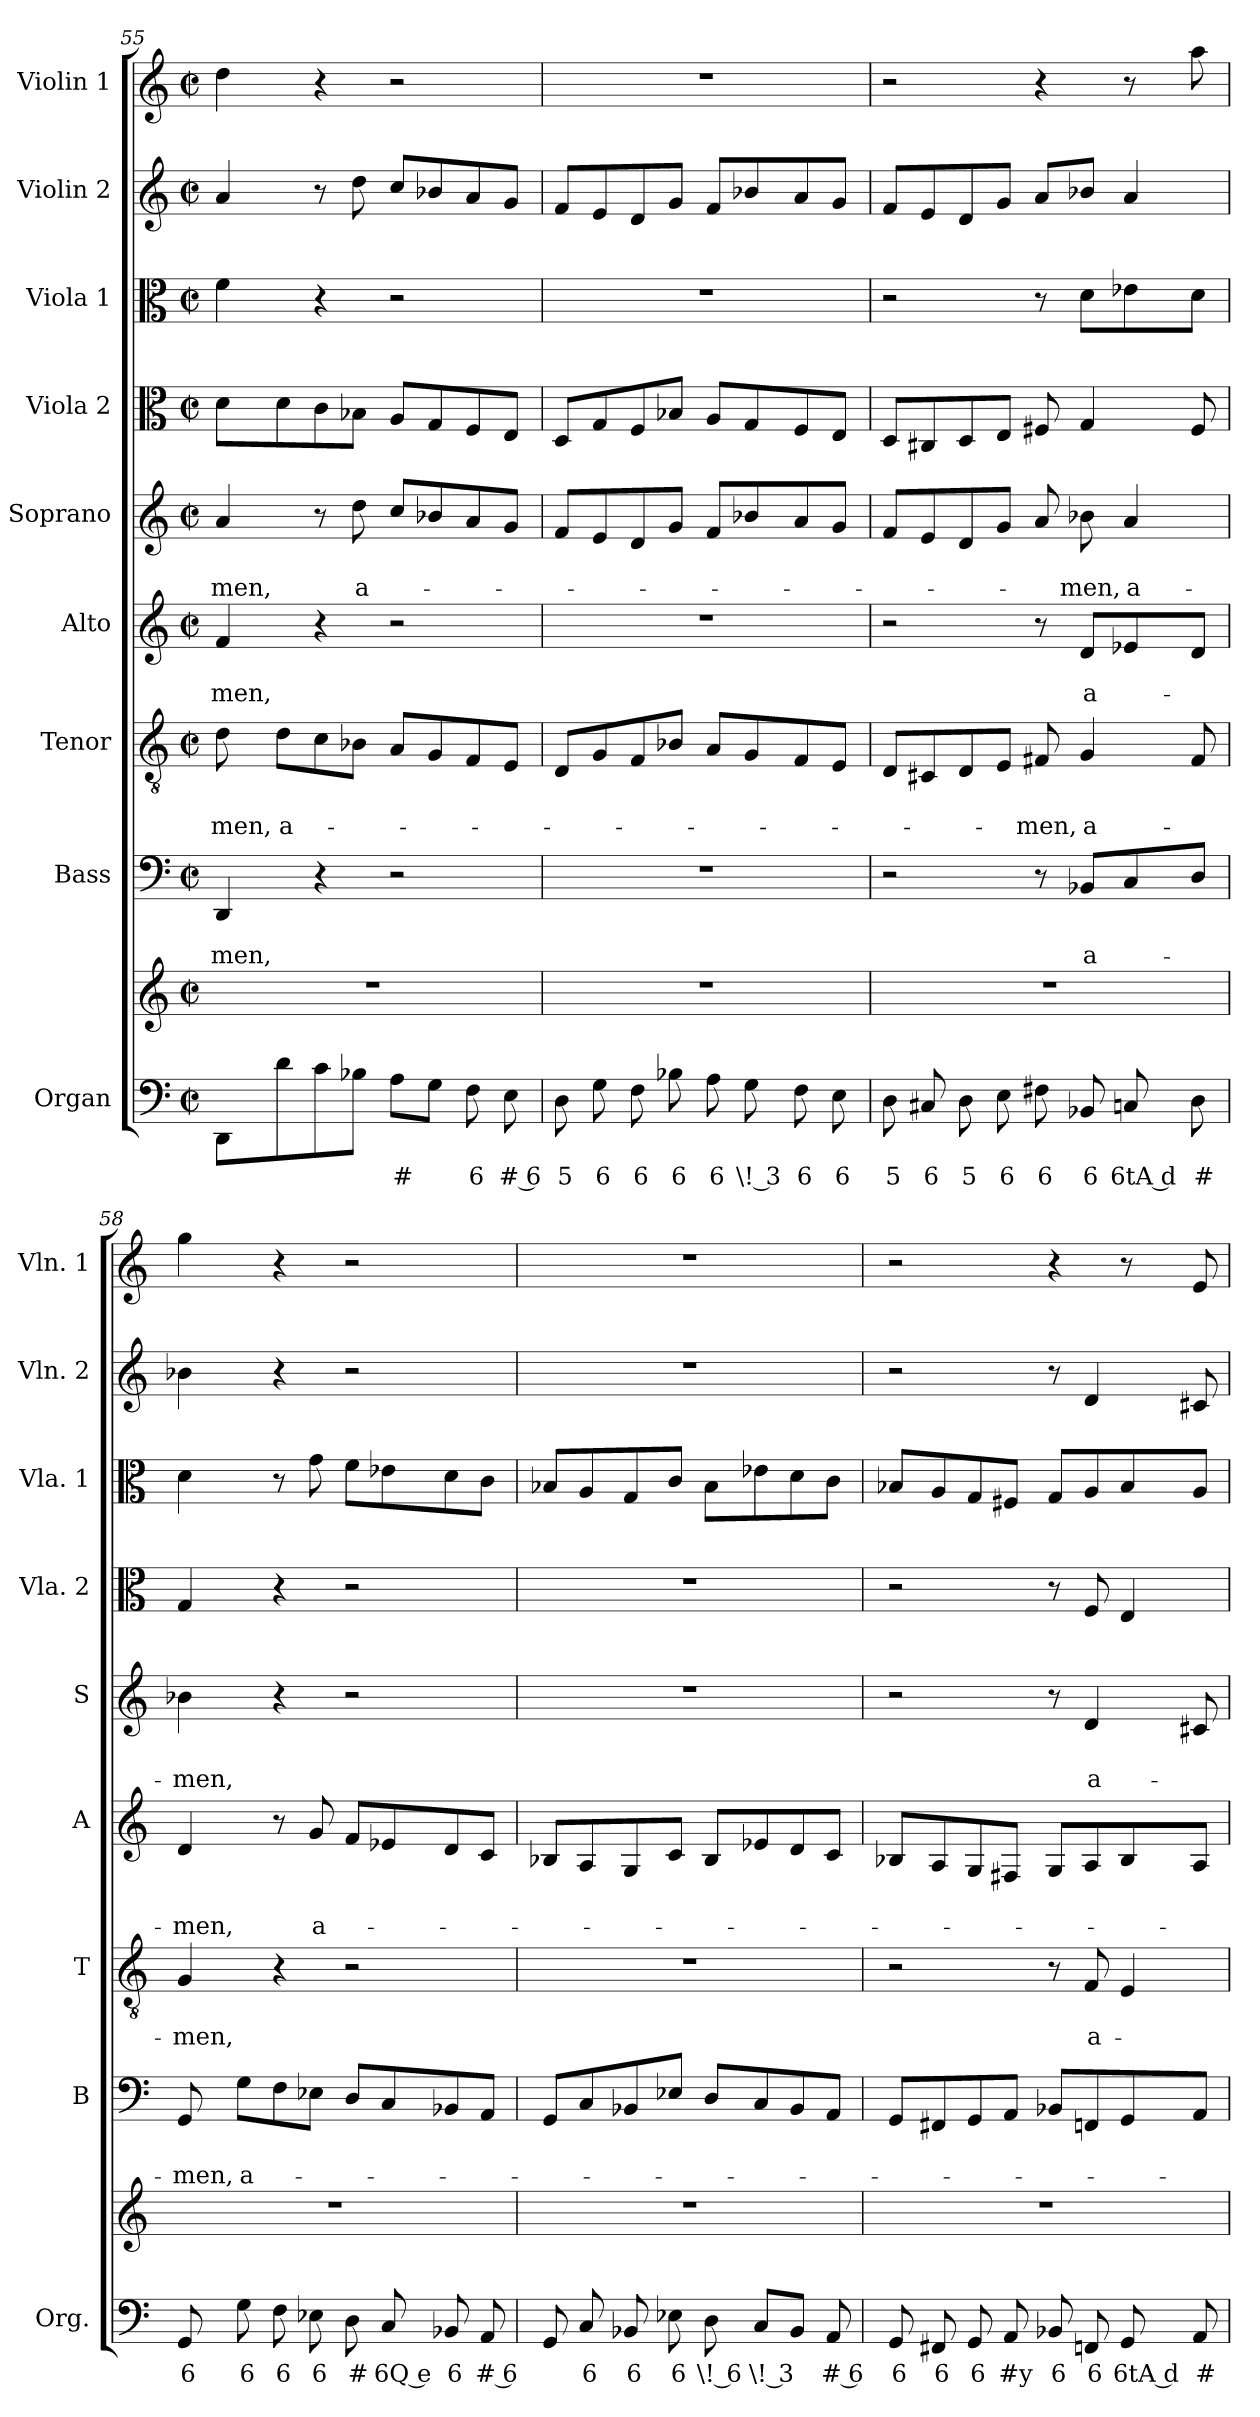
**kern	**text	**kern	**kern	**text	**text	**kern	**text	**text	**kern	**text	**text	**kern	**text	**text	**kern	**kern	**kern	**kern
*part9	*part9	*part9	*part8	*part8	*part8	*part7	*part7	*part7	*part6	*part6	*part6	*part5	*part5	*part5	*part4	*part3	*part2	*part1
*staff10	*staff10	*staff9	*staff8	*staff8	*staff8	*staff7	*staff7	*staff7	*staff6	*staff6	*staff6	*staff5	*staff5	*staff5	*staff4	*staff3	*staff2	*staff1
*I"Organ	*	*	*I"Bass	*	*	*I"Tenor	*	*	*I"Alto	*	*	*I"Soprano	*	*	*I"Viola 2	*I"Viola 1	*I"Violin 2	*I"Violin 1
*I'Org.	*	*	*I'B	*	*	*I'T	*	*	*I'A	*	*	*I'S	*	*	*I'Vla. 2	*I'Vla. 1	*I'Vln. 2	*I'Vln. 1
*clefF4	*	*clefG2	*clefF4	*	*	*clefGv2	*	*	*clefG2	*	*	*clefG2	*	*	*clefC3	*clefC3	*clefG2	*clefG2
*k[]	*	*k[]	*k[]	*	*	*k[]	*	*	*k[]	*	*	*k[]	*	*	*k[]	*k[]	*k[]	*k[]
*C:	*	*C:	*C:	*	*	*C:	*	*	*C:	*	*	*C:	*	*	*C:	*C:	*C:	*C:
*M2/2	*	*M2/2	*M2/2	*	*	*M2/2	*	*	*M2/2	*	*	*M2/2	*	*	*M2/2	*M2/2	*M2/2	*M2/2
*met(c|)	*	*met(c|)	*met(c|)	*	*	*met(c|)	*	*	*met(c|)	*	*	*met(c|)	*	*	*met(c|)	*met(c|)	*met(c|)	*met(c|)
=55	=55	=55	=55	=55	=55	=55	=55	=55	=55	=55	=55	=55	=55	=55	=55	=55	=55	=55
!	!	!	!	!	!LO:LY:b	!	!	!LO:LY:b	!	!	!LO:LY:b	!	!	!LO:LY:b	!	!	!	!
8DD\L	.	1r	4DD/	.	-men,	8d\	.	-men,	4f/	.	-men,	4a/	.	-men,	8d\L	4f\	4a/	4dd\
!	!	!	!	!	!	!	!	!LO:LY:b	!	!	!	!	!	!	!	!	!	!
8d\	.	.	.	.	.	8d\L	.	a-	.	.	.	.	.	.	8d\	.	.	.
8c\	.	.	4r	.	.	8c\	.	.	4r	.	.	8r	.	.	8c\	4r	8r	4r
!	!	!	!	!	!	!	!	!	!	!	!	!	!	!LO:LY:b	!	!	!	!
8B-X\J	.	.	.	.	.	8B-X\J	.	.	.	.	.	8dd\	.	a-	8B-X\J	.	8dd\	.
!	!LO:LY:b	!	!	!	!	!	!	!	!	!	!	!	!	!	!	!	!	!
8A\L	#	.	2r	.	.	8A/L	.	.	2r	.	.	8cc/L	.	.	8A/L	2r	8cc/L	2r
8G\J	.	.	.	.	.	8G/	.	.	.	.	.	8b-X/	.	.	8G/	.	8b-X/	.
!	!LO:LY:b	!	!	!	!	!	!	!	!	!	!	!	!	!	!	!	!	!
8F\	6	.	.	.	.	8F/	.	.	.	.	.	8a/	.	.	8F/	.	8a/	.
!	!LO:LY:b	!	!	!	!	!	!	!	!	!	!	!	!	!	!	!	!	!
8E\	# 6	.	.	.	.	8E/J	.	.	.	.	.	8g/J	.	.	8E/J	.	8g/J	.
!!LO:LB:g=z
=56	=56	=56	=56	=56	=56	=56	=56	=56	=56	=56	=56	=56	=56	=56	=56	=56	=56	=56
!	!LO:LY:b	!	!	!	!	!	!	!	!	!	!	!	!	!	!	!	!	!
8D\	5	1r	1r	.	.	8D/L	.	.	1r	.	.	8f/L	.	.	8D/L	1r	8f/L	1r
!	!LO:LY:b	!	!	!	!	!	!	!	!	!	!	!	!	!	!	!	!	!
8G\	6	.	.	.	.	8G/	.	.	.	.	.	8e/	.	.	8G/	.	8e/	.
!	!LO:LY:b	!	!	!	!	!	!	!	!	!	!	!	!	!	!	!	!	!
8F\	6	.	.	.	.	8F/	.	.	.	.	.	8d/	.	.	8F/	.	8d/	.
!	!LO:LY:b	!	!	!	!	!	!	!	!	!	!	!	!	!	!	!	!	!
8B-X\	6	.	.	.	.	8B-X/J	.	.	.	.	.	8g/J	.	.	8B-X/J	.	8g/J	.
!	!LO:LY:b	!	!	!	!	!	!	!	!	!	!	!	!	!	!	!	!	!
8A\	6	.	.	.	.	8A/L	.	.	.	.	.	8f/L	.	.	8A/L	.	8f/L	.
!	!LO:LY:b	!	!	!	!	!	!	!	!	!	!	!	!	!	!	!	!	!
8G\	\! 3	.	.	.	.	8G/	.	.	.	.	.	8b-X/	.	.	8G/	.	8b-X/	.
!	!LO:LY:b	!	!	!	!	!	!	!	!	!	!	!	!	!	!	!	!	!
8F\	6	.	.	.	.	8F/	.	.	.	.	.	8a/	.	.	8F/	.	8a/	.
!	!LO:LY:b	!	!	!	!	!	!	!	!	!	!	!	!	!	!	!	!	!
8E\	6	.	.	.	.	8E/J	.	.	.	.	.	8g/J	.	.	8E/J	.	8g/J	.
=57	=57	=57	=57	=57	=57	=57	=57	=57	=57	=57	=57	=57	=57	=57	=57	=57	=57	=57
!	!LO:LY:b	!	!	!	!	!	!	!	!	!	!	!	!	!	!	!	!	!
8D\	5	1r	2r	.	.	8D/L	.	.	2r	.	.	8f/L	.	.	8D/L	2r	8f/L	2r
!	!LO:LY:b	!	!	!	!	!	!	!	!	!	!	!	!	!	!	!	!	!
8C#X/	6	.	.	.	.	8C#X/	.	.	.	.	.	8e/	.	.	8C#X/	.	8e/	.
!	!LO:LY:b	!	!	!	!	!	!	!	!	!	!	!	!	!	!	!	!	!
8D\	5	.	.	.	.	8D/	.	.	.	.	.	8d/	.	.	8D/	.	8d/	.
!	!LO:LY:b	!	!	!	!	!	!	!	!	!	!	!	!	!	!	!	!	!
8E\	6	.	.	.	.	8E/J	.	.	.	.	.	8g/J	.	.	8E/J	.	8g/J	.
!	!LO:LY:b	!	!	!	!	!	!	!LO:LY:b	!	!	!	!	!	!	!	!	!	!
8F#X\	6	.	8r	.	.	8F#X/	.	-men,	8r	.	.	8a/	.	.	8F#X/	8r	8a/L	4r
!	!LO:LY:b	!	!	!	!LO:LY:b	!	!	!LO:LY:b	!	!	!LO:LY:b	!	!	!LO:LY:b	!	!	!	!
8BB-X/	6	.	8BB-X/L	.	a-	4G/	.	a-	8d/L	.	a-	8b-X\	.	-men,	4G/	8d\L	8b-X/J	.
!	!LO:LY:b	!	!	!	!	!	!	!	!	!	!	!	!	!LO:LY:b	!	!	!	!
8Cn/	6tA d	.	8C/	.	.	.	.	.	8e-X/	.	.	4a/	.	a-	.	8e-X\	4a/	8r
!	!LO:LY:b	!	!	!	!	!	!	!	!	!	!	!	!	!	!	!	!	!
8D\	#	.	8D/J	.	.	8F#/	.	.	8d/J	.	.	.	.	.	8F#/	8d\J	.	8aa\
=58	=58	=58	=58	=58	=58	=58	=58	=58	=58	=58	=58	=58	=58	=58	=58	=58	=58	=58
!	!LO:LY:b	!	!	!	!LO:LY:b	!	!	!LO:LY:b	!	!	!LO:LY:b	!	!	!LO:LY:b	!	!	!	!
8GG/	6	1r	8GG/	.	-men,	4G/	.	-men,	4d/	.	-men,	4b-X\	.	-men,	4G/	4d\	4b-X\	4gg\
!	!LO:LY:b	!	!	!	!LO:LY:b	!	!	!	!	!	!	!	!	!	!	!	!	!
8G\	6	.	8G\L	.	a-	.	.	.	.	.	.	.	.	.	.	.	.	.
!	!LO:LY:b	!	!	!	!	!	!	!	!	!	!	!	!	!	!	!	!	!
8F\	6	.	8F\	.	.	4r	.	.	8r	.	.	4r	.	.	4r	8r	4r	4r
!	!LO:LY:b	!	!	!	!	!	!	!	!	!	!LO:LY:b	!	!	!	!	!	!	!
8E-X\	6	.	8E-X\J	.	.	.	.	.	8g/	.	a-	.	.	.	.	8g\	.	.
!	!LO:LY:b	!	!	!	!	!	!	!	!	!	!	!	!	!	!	!	!	!
8D\	#	.	8D/L	.	.	2r	.	.	8f/L	.	.	2r	.	.	2r	8f\L	2r	2r
!	!LO:LY:b	!	!	!	!	!	!	!	!	!	!	!	!	!	!	!	!	!
8C/	6Q e	.	8C/	.	.	.	.	.	8e-X/	.	.	.	.	.	.	8e-X\	.	.
!	!LO:LY:b	!	!	!	!	!	!	!	!	!	!	!	!	!	!	!	!	!
8BB-X/	6	.	8BB-X/	.	.	.	.	.	8d/	.	.	.	.	.	.	8d\	.	.
!	!LO:LY:b	!	!	!	!	!	!	!	!	!	!	!	!	!	!	!	!	!
8AA/	# 6	.	8AA/J	.	.	.	.	.	8c/J	.	.	.	.	.	.	8c\J	.	.
=59	=59	=59	=59	=59	=59	=59	=59	=59	=59	=59	=59	=59	=59	=59	=59	=59	=59	=59
8GG/	.	1r	8GG/L	.	.	1r	.	.	8B-X/L	.	.	1r	.	.	1r	8B-X/L	1r	1r
!	!LO:LY:b	!	!	!	!	!	!	!	!	!	!	!	!	!	!	!	!	!
8C/	6	.	8C/	.	.	.	.	.	8A/	.	.	.	.	.	.	8A/	.	.
!	!LO:LY:b	!	!	!	!	!	!	!	!	!	!	!	!	!	!	!	!	!
8BB-X/	6	.	8BB-X/	.	.	.	.	.	8G/	.	.	.	.	.	.	8G/	.	.
!	!LO:LY:b	!	!	!	!	!	!	!	!	!	!	!	!	!	!	!	!	!
8E-X\	6	.	8E-X/J	.	.	.	.	.	8c/J	.	.	.	.	.	.	8c/J	.	.
!	!LO:LY:b	!	!	!	!	!	!	!	!	!	!	!	!	!	!	!	!	!
8D\	\! 6	.	8D/L	.	.	.	.	.	8B-/L	.	.	.	.	.	.	8B-\L	.	.
!	!LO:LY:b	!	!	!	!	!	!	!	!	!	!	!	!	!	!	!	!	!
8C/L	\! 3	.	8C/	.	.	.	.	.	8e-X/	.	.	.	.	.	.	8e-X\	.	.
8BB-/J	.	.	8BB-/	.	.	.	.	.	8d/	.	.	.	.	.	.	8d\	.	.
!	!LO:LY:b	!	!	!	!	!	!	!	!	!	!	!	!	!	!	!	!	!
8AA/	# 6	.	8AA/J	.	.	.	.	.	8c/J	.	.	.	.	.	.	8c\J	.	.
=60	=60	=60	=60	=60	=60	=60	=60	=60	=60	=60	=60	=60	=60	=60	=60	=60	=60	=60
!	!LO:LY:b	!	!	!	!	!	!	!	!	!	!	!	!	!	!	!	!	!
8GG/	6	1r	8GG/L	.	.	2r	.	.	8B-X/L	.	.	2r	.	.	2r	8B-X/L	2r	2r
!	!LO:LY:b	!	!	!	!	!	!	!	!	!	!	!	!	!	!	!	!	!
8FF#X/	6	.	8FF#X/	.	.	.	.	.	8A/	.	.	.	.	.	.	8A/	.	.
!	!LO:LY:b	!	!	!	!	!	!	!	!	!	!	!	!	!	!	!	!	!
8GG/	6	.	8GG/	.	.	.	.	.	8G/	.	.	.	.	.	.	8G/	.	.
!	!LO:LY:b	!	!	!	!	!	!	!	!	!	!	!	!	!	!	!	!	!
8AA/	#y	.	8AA/J	.	.	.	.	.	8F#X/J	.	.	.	.	.	.	8F#X/J	.	.
!	!LO:LY:b	!	!	!	!	!	!	!	!	!	!	!	!	!	!	!	!	!
8BB-X/	6	.	8BB-X/L	.	.	8r	.	.	8G/L	.	.	8r	.	.	8r	8G/L	8r	4r
!	!LO:LY:b	!	!	!	!	!	!	!LO:LY:b	!	!	!	!	!	!LO:LY:b	!	!	!	!
8FFn/	6	.	8FFn/	.	.	8F/	.	a-	8A/	.	.	4d/	.	a-	8F/	8A/	4d/	.
!	!LO:LY:b	!	!	!	!	!	!	!	!	!	!	!	!	!	!	!	!	!
8GG/	6tA d	.	8GG/	.	.	4E/	.	.	8B-/	.	.	.	.	.	4E/	8B-/	.	8r
!	!LO:LY:b	!	!	!	!	!	!	!	!	!	!	!	!	!	!	!	!	!
8AA/	#	.	8AA/J	.	.	.	.	.	8A/J	.	.	8c#X/	.	.	.	8A/J	8c#X/	8e/
=	=	=	=	=	=	=	=	=	=	=	=	=	=	=	=	=	=	=
*-	*-	*-	*-	*-	*-	*-	*-	*-	*-	*-	*-	*-	*-	*-	*-	*-	*-	*-
